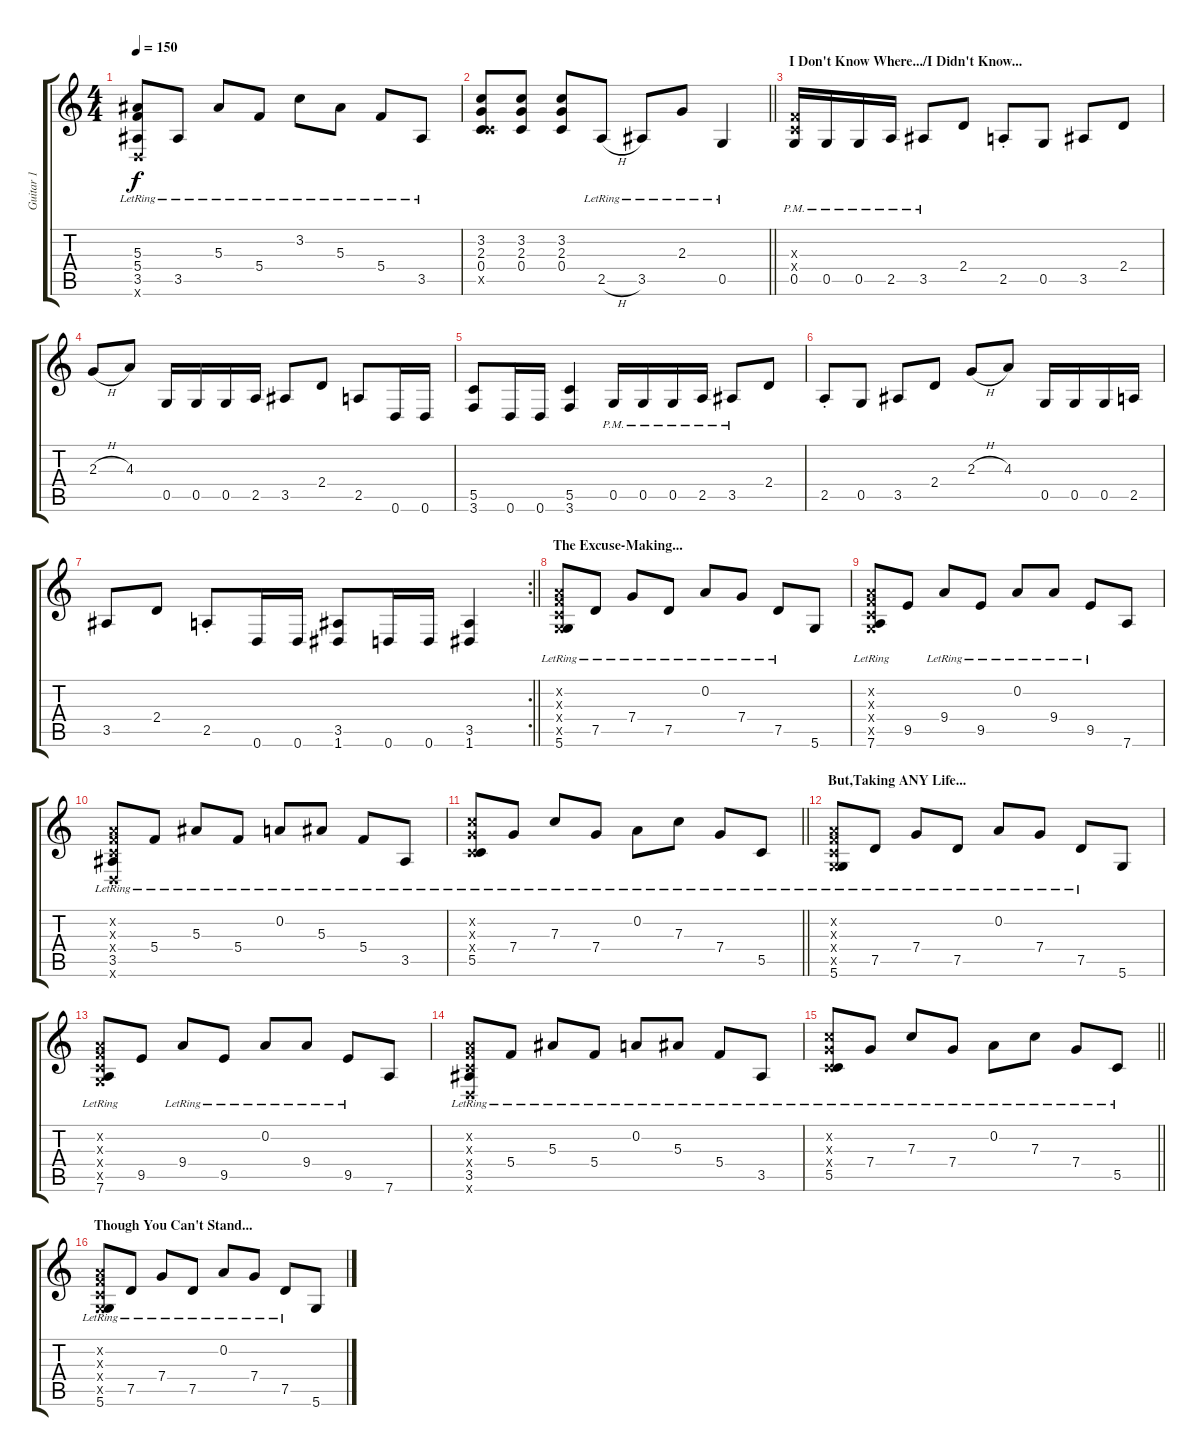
\track ("Guitar 1" "Guitar 1") {instrument distortionguitar}
\staff {score tabs}
\tuning (D4 A3 F3 C3 G2 D2) {hide}
\ts (4 4)
\tempo 150
\clef g2
\ks c
(5.3{lr} 5.4{lr} 3.5{lr} 0.6{x}).8{dy f} 3.5{lr}.8 5.3{lr}.8 5.4{lr}.8 3.2{lr}.8 5.3{lr}.8 5.4{lr}.8 3.5{lr}.8 |
\barLineRight lightlight
(3.2 2.3 0.4 5.5{x}).8 (3.2 2.3 0.4).8 (3.2 2.3 0.4).8 2.5{h lr}.8 3.5{lr}.8 2.3{lr}.8 0.5{lr}.4 |
\section ("" "I Don't Know Where.../I Didn't Know...")
(0.3{x} 0.4{x} 0.5{pm}).16 0.5{pm}.16 0.5{pm}.16 2.5{pm}.16 3.5{pm}.8 2.4.8 2.5{st}.8 0.5.8 3.5.8 2.4.8 |
2.3{h}.8 4.3.8 0.5.16 0.5.16 0.5.16 2.5.16 3.5.8 2.4.8 2.5.8 0.6.16 0.6.16 |
(5.5 3.6).8 0.6.16 0.6.16 (5.5 3.6).4 0.5{pm}.16 0.5{pm}.16 0.5{pm}.16 2.5{pm}.16 3.5{pm}.8 2.4.8 |
2.5{st}.8 0.5.8 3.5.8 2.4.8 2.3{h}.8 4.3.8 0.5.16 0.5.16 0.5.16 2.5.16 |
\rc 2
\barLineRight lightlight
3.5.8 2.4.8 2.5{st}.8 0.6.16 0.6.16 (3.5 1.6).8 0.6.16 0.6.16 (3.5 1.6).4 |
\section ("" "The Excuse-Making...")
(0.2{x} 0.3{x} 0.4{x} 0.5{x} 5.6{lr}).8 7.5{lr}.8 7.4{lr}.8 7.5{lr}.8 0.2{lr}.8 7.4{lr}.8 7.5{lr}.8 5.6.8 |
(0.2{x} 0.3{x} 0.4{x} 0.5{x} 7.6{lr}).8 9.5.8 9.4{lr}.8 9.5{lr}.8 0.2{lr}.8 9.4{lr}.8 9.5{lr}.8 7.6.8 |
(0.2{x} 0.3{x} 0.4{x} 3.5{lr} 0.6{x}).8 5.4{lr}.8 5.3{lr}.8 5.4{lr}.8 0.2{lr}.8 5.3{lr}.8 5.4{lr}.8 3.5{lr}.8 |
\barLineRight lightlight
(3.2{x} 2.3{x} 0.4{x} 5.5{lr}).8 7.4{lr}.8 7.3{lr}.8 7.4{lr}.8 0.2{lr}.8 7.3{lr}.8 7.4{lr}.8 5.5{lr}.8 |
\section ("" "But,Taking ANY Life...")
(0.2{x} 0.3{x} 0.4{x} 0.5{x} 5.6{lr}).8 7.5{lr}.8 7.4{lr}.8 7.5{lr}.8 0.2{lr}.8 7.4{lr}.8 7.5{lr}.8 5.6.8 |
(0.2{x} 0.3{x} 0.4{x} 0.5{x} 7.6{lr}).8 9.5.8 9.4{lr}.8 9.5{lr}.8 0.2{lr}.8 9.4{lr}.8 9.5{lr}.8 7.6.8 |
(0.2{x} 0.3{x} 0.4{x} 3.5{lr} 0.6{x}).8 5.4{lr}.8 5.3{lr}.8 5.4{lr}.8 0.2{lr}.8 5.3{lr}.8 5.4{lr}.8 3.5{lr}.8 |
\barLineRight lightlight
(3.2{x} 2.3{x} 0.4{x} 5.5{lr}).8 7.4{lr}.8 7.3{lr}.8 7.4{lr}.8 0.2{lr}.8 7.3{lr}.8 7.4{lr}.8 5.5{lr}.8 |
\section ("" "Though You Can't Stand...")
(0.2{x} 0.3{x} 0.4{x} 0.5{x} 5.6{lr}).8 7.5{lr}.8 7.4{lr}.8 7.5{lr}.8 0.2{lr}.8 7.4{lr}.8 7.5{lr}.8 5.6.8
